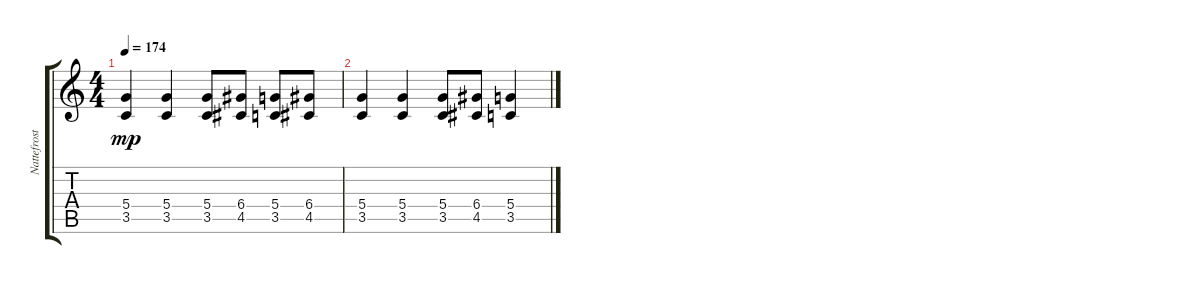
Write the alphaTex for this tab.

\track ("Nattefrost - Guitar" "Nattefrost") {instrument distortionguitar}
\staff {score tabs}
\tuning (E4 B3 G3 D3 A2 E2) {hide}
\ts (4 4)
\tempo 174
\clef g2
\ks c
(5.4 3.5).4{dy mp} (5.4 3.5).4 (5.4 3.5).8 (6.4 4.5).8 (5.4 3.5).8 (6.4 4.5).8 |
(5.4 3.5).4 (5.4 3.5).4 (5.4 3.5).8 (6.4 4.5).8 (5.4 3.5).4
